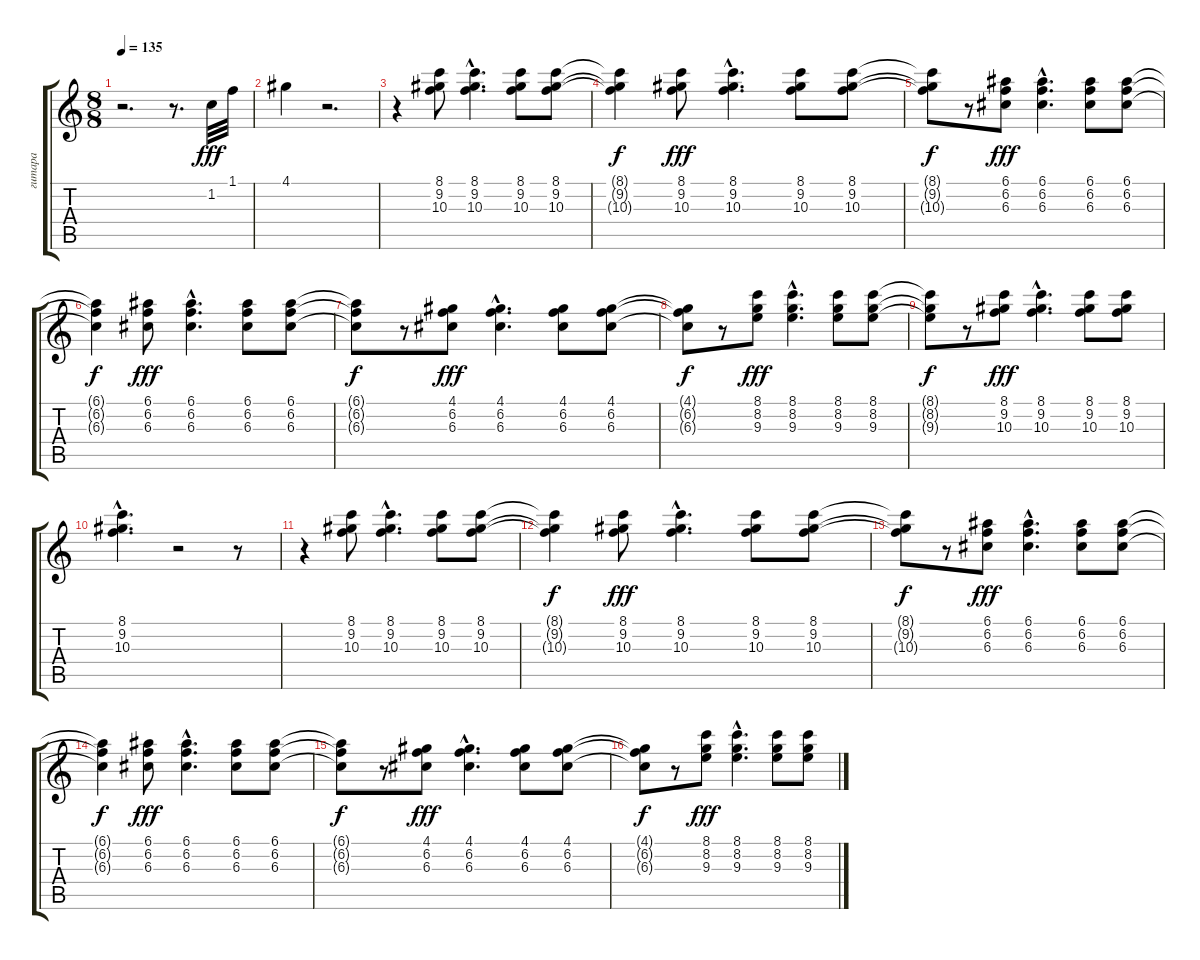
\track ("гитара" "гитара") {instrument acousticguitarsteel}
\staff {score tabs}
\tuning (E4 B3 G3 D3 A2 E2) {hide}
\ts (8 8)
\tempo 135
\clef g2
\ks c
r.2{d dy fff instrument acousticguitarsteel} r.8{d} 1.2.32 1.1.32 |
4.1.4 r.2{d} |
r.4 (8.1 9.2 10.3).8 (8.1{hac} 9.2{hac} 10.3{hac}).4{d} (8.1 9.2 10.3).8 (8.1 9.2 10.3).8 |
(8.1{t} 9.2{t} 10.3{t}).4{dy f} (8.1 9.2 10.3).8{dy fff} (8.1{hac} 9.2{hac} 10.3{hac}).4{d} (8.1 9.2 10.3).8 (8.1 9.2 10.3).8 |
(8.1{t} 9.2{t} 10.3{t}).8{dy f} r.8 (6.1 6.2 6.3).8{dy fff} (6.1{hac} 6.2{hac} 6.3{hac}).4{d} (6.1 6.2 6.3).8 (6.1 6.2 6.3).8 |
(6.1{t} 6.2{t} 6.3{t}).4{dy f} (6.1 6.2 6.3).8{dy fff} (6.1{hac} 6.2{hac} 6.3{hac}).4{d} (6.1 6.2 6.3).8 (6.1 6.2 6.3).8 |
(6.1{t} 6.2{t} 6.3{t}).8{dy f} r.8 (4.1 6.2 6.3).8{dy fff} (4.1{hac} 6.2{hac} 6.3{hac}).4{d} (4.1 6.2 6.3).8 (4.1 6.2 6.3).8 |
(4.1{t} 6.2{t} 6.3{t}).8{dy f} r.8 (8.1 8.2 9.3).8{dy fff} (8.1{hac} 8.2{hac} 9.3{hac}).4{d} (8.1 8.2 9.3).8 (8.1 8.2 9.3).8 |
(8.1{t} 8.2{t} 9.3{t}).8{dy f} r.8 (8.1 9.2 10.3).8{dy fff} (8.1{hac} 9.2{hac} 10.3{hac}).4{d} (8.1 9.2 10.3).8 (8.1 9.2 10.3).8 |
(8.1{hac} 9.2{hac} 10.3{hac}).4{d} r.2 r.8 |
r.4 (8.1 9.2 10.3).8 (8.1{hac} 9.2{hac} 10.3{hac}).4{d} (8.1 9.2 10.3).8 (8.1 9.2 10.3).8 |
(8.1{t} 9.2{t} 10.3{t}).4{dy f} (8.1 9.2 10.3).8{dy fff} (8.1{hac} 9.2{hac} 10.3{hac}).4{d} (8.1 9.2 10.3).8 (8.1 9.2 10.3).8 |
(8.1{t} 9.2{t} 10.3{t}).8{dy f} r.8 (6.1 6.2 6.3).8{dy fff} (6.1{hac} 6.2{hac} 6.3{hac}).4{d} (6.1 6.2 6.3).8 (6.1 6.2 6.3).8 |
(6.1{t} 6.2{t} 6.3{t}).4{dy f} (6.1 6.2 6.3).8{dy fff} (6.1{hac} 6.2{hac} 6.3{hac}).4{d} (6.1 6.2 6.3).8 (6.1 6.2 6.3).8 |
(6.1{t} 6.2{t} 6.3{t}).8{dy f} r.8 (4.1 6.2 6.3).8{dy fff} (4.1{hac} 6.2{hac} 6.3{hac}).4{d} (4.1 6.2 6.3).8 (4.1 6.2 6.3).8 |
(4.1{t} 6.2{t} 6.3{t}).8{dy f} r.8 (8.1 8.2 9.3).8{dy fff} (8.1{hac} 8.2{hac} 9.3{hac}).4{d} (8.1 8.2 9.3).8 (8.1 8.2 9.3).8
